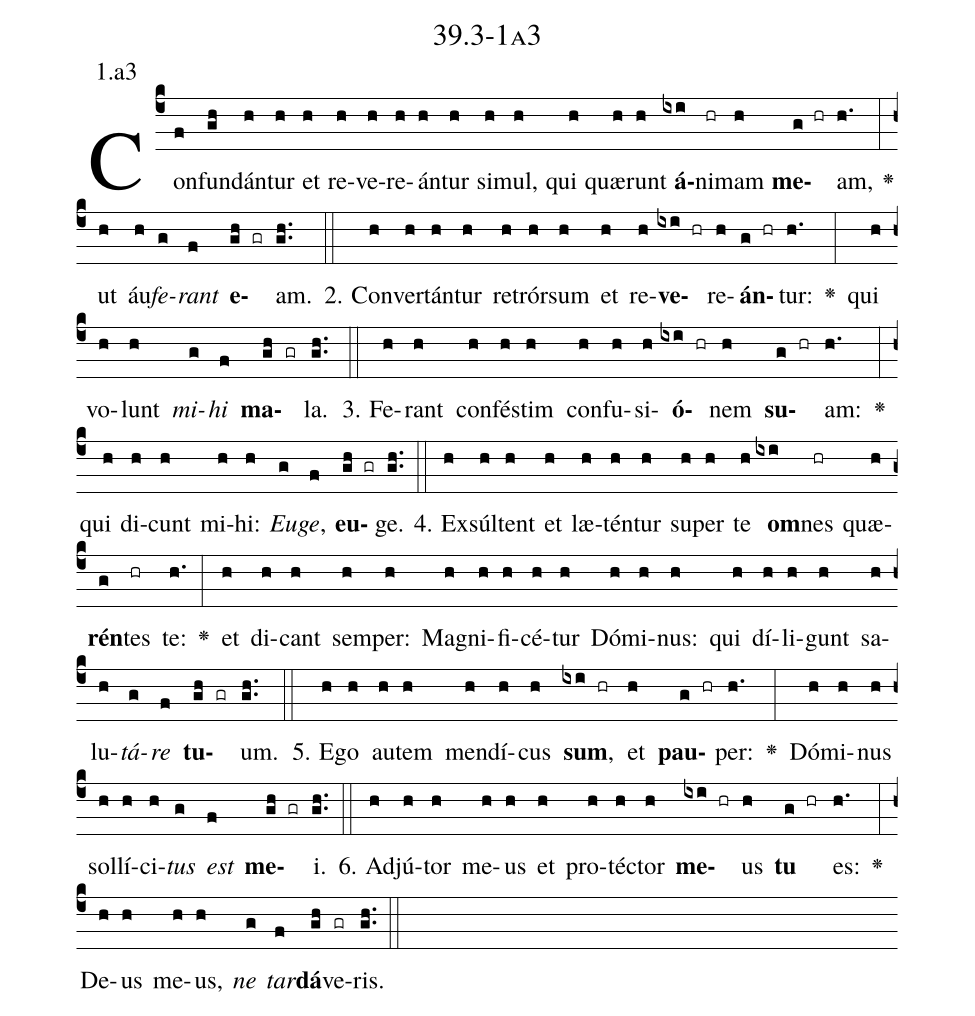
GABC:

name: 39.3-1a3;
annotation: 1.a3;
%%
(c4)Con(f)fun(gh)dán(h)tur(h) et(h) re(h)ve(h)re(h)án(h)tur(h) si(h)mul,(h) qui(h) quæ(h)runt(h) <b>á</b>(ixi)ni(hr)mam(h) <b>me</b>(g hr)am,(h.) <v>\greheightstar</v>(:) ut(h) áu(h)<i>fe</i>(g)<i>rant</i>(f) <b>e</b>(gh gr)am.(gh..) (::)
2. Con(h)ver(h)tán(h)tur(h) re(h)trór(h)sum(h) et(h) re(h)<b>ve</b>(ixi hr)re(h)<b>án</b>(g hr)tur:(h.) <v>\greheightstar</v>(:) qui(h) vo(h)lunt(h) <i>mi</i>(g)<i>hi</i>(f) <b>ma</b>(gh gr)la.(gh..) (::)
3. Fe(h)rant(h) con(h)fés(h)tim(h) con(h)fu(h)si(h)<b>ó</b>(ixi hr)nem(h) <b>su</b>(g hr)am:(h.) <v>\greheightstar</v>(:) qui(h) di(h)cunt(h) mi(h)hi:(h) <i>Eu</i>(g)<i>ge</i>,(f) <b>eu</b>(gh gr)ge.(gh..) (::)
4. Ex(h)súl(h)tent(h) et(h) læ(h)tén(h)tur(h) su(h)per(h) te(h) <b>om</b>(ixi)nes(hr) quæ(h)<b>rén</b>(g)tes(hr) te:(h.) <v>\greheightstar</v>(:) et(h) di(h)cant(h) sem(h)per:(h) Ma(h)gni(h)fi(h)cé(h)tur(h) Dó(h)mi(h)nus:(h) qui(h) dí(h)li(h)gunt(h) sa(h)lu(h)<i>tá</i>(g)<i>re</i>(f) <b>tu</b>(gh gr)um.(gh..) (::)
5. E(h)go(h) au(h)tem(h) men(h)dí(h)cus(h) <b>sum</b>,(ixi hr) et(h) <b>pau</b>(g hr)per:(h.) <v>\greheightstar</v>(:) Dó(h)mi(h)nus(h) sol(h)lí(h)ci(h)<i>tus</i>(g) <i>est</i>(f) <b>me</b>(gh gr)i.(gh..) (::)
6. Ad(h)jú(h)tor(h) me(h)us(h) et(h) pro(h)téc(h)tor(h) <b>me</b>(ixi hr)us(h) <b>tu</b>(g hr) es:(h.) <v>\greheightstar</v>(:) De(h)us(h) me(h)us,(h) <i>ne</i>(g) <i>tar</i>(f)<b>dá</b>(gh)ve(gr)ris.(gh..) (::)
